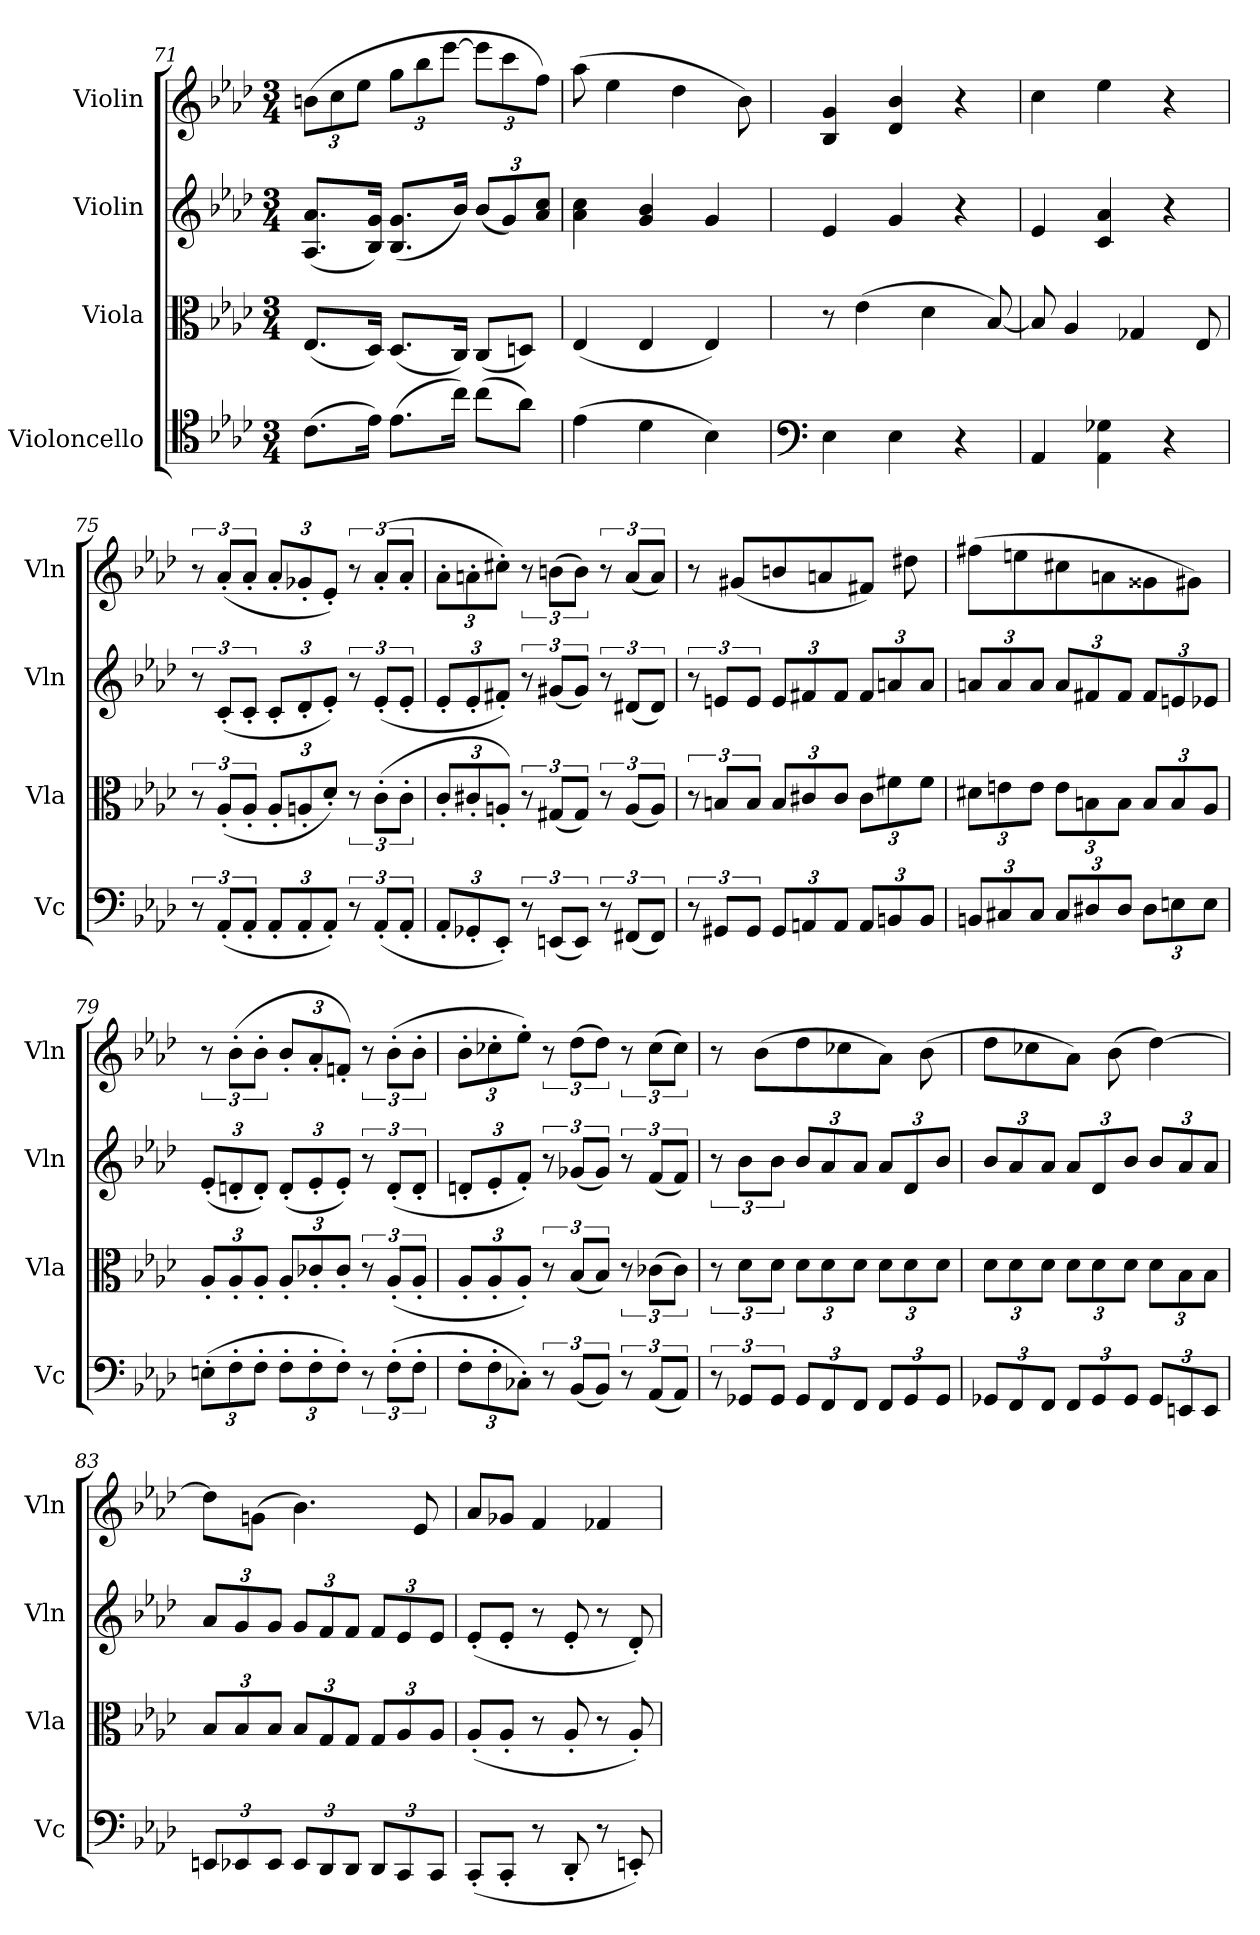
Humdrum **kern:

**kern	**kern	**kern	**kern
*part4	*part3	*part2	*part1
*staff4	*staff3	*staff2	*staff1
*I"Violoncello	*I"Viola	*I"Violin	*I"Violin
*I'Vc	*I'Vla	*I'Vln	*I'Vln
*clefC4	*clefC3	*clefG2	*clefG2
*k[b-e-a-d-]	*k[b-e-a-d-]	*k[b-e-a-d-]	*k[b-e-a-d-]
*M3/4	*M3/4	*M3/4	*M3/4
=71	=71	=71	=71
(8.c\L	(8.E-/L	(8.A-/ 8.a-/L	(12bn\L
.	.	.	12cc\
.	.	.	12ee-\J
16e-\Jk)	16D-/Jk)	16B-/ 16g/Jk)	.
(8.e-\L	(8.D-/L	(8.B-/ 8.g/L	12gg\L
.	.	.	12bb-\
.	.	.	[12eee-\J
16cc\Jk)	16C/Jk)	16b-/Jk)	.
(8cc\L	(8C/L	(12b-/L	12eee-\L]
.	.	12g/)	12ccc\
8a-\J)	8Dn/J)	.	.
.	.	12a-/ 12cc/J	12ff\J)
=72	=72	=72	=72
(4e-\	(4E-/	4a-\ 4cc\	(8aa-\
.	.	.	4ee-\
4d-\	4E-/	4g/ 4b-/	.
.	.	.	4dd-\
4B-\)	4E-/)	4g/	.
.	.	.	8b-\)
=73	=73	=73	=73
*clefF4	*	*	*
4E-\	8r	4e-/	4B-/ 4g/
.	(4e-\	.	.
4E-\	.	4g/	4d-/ 4b-/
.	4d-\	.	.
4r	.	4r	4r
.	[8B-/)	.	.
=74	=74	=74	=74
4AA-/	8B-/]	4e-/	4cc\
.	4A-/	.	.
4AA-\ 4G-X\	.	4c/ 4a-/	4ee-\
.	4G-X/	.	.
4r	.	4r	4r
.	8E-/	.	.
=75	=75	=75	=75
12r	12r	12r	12r
(12AA-'/L	(12A-'/L	(12c'/L	(12a-'/L
12AA-'/J	12A-'/J	12c'/J	12a-'/J
12AA-'/L	12A-'/L	12c'/L	12a-'/L
12AA-'/	12An'/	12d-'/	12g-X'/
12AA-'/J)	12d-'/J)	12e-'/J)	12e-'/J)
12r	12r	12r	12r
(12AA-'/L	(12c'\L	(12e-'/L	(12a-'/L
12AA-'/J	12c'\J	12e-'/J	12a-'/J
=76	=76	=76	=76
12AA-'/L	12c'/L	12e-'/L	12a-'\L
12GG-X'/	12c#X'/	12e-'/	12an'\
12EE-'/J)	12An'/J)	12f#X'/J)	12cc#X'\J)
12r	12r	12r	12r
(12EEn/L	(12G#X/L	(12g#X/L	(12bn\L
12EE/J)	12G#/J)	12g#/J)	12b\J)
12r	12r	12r	12r
(12FF#X/L	(12A/L	(12d#X/L	(12a/L
12FF#/J)	12A/J)	12d#/J)	12a/J)
=77	=77	=77	=77
12r	12r	12r	8r
12GG#X/L	12Bn/L	12en/L	.
.	.	.	(8g#X/L
12GG#/J	12B/J	12e/J	.
12GG#/L	12B/L	12e/L	8bn/
12AAn/	12c#X/	12f#X/	.
.	.	.	8an/
12AA/J	12c#/J	12f#/J	.
12AA/L	12c#\L	12f#/L	8f#X/J)
12BBn/	12f#X\	12an/	.
.	.	.	8dd#X\
12BB/J	12f#\J	12a/J	.
=78	=78	=78	=78
12BBn/L	12d#X\L	12an/L	(8ff#X\L
12C#X/	12en\	12a/	.
.	.	.	8een\
12C#/J	12e\J	12a/J	.
12C#/L	12e\L	12a/L	8cc#X\
12D#X/	12Bn\	12f#X/	.
.	.	.	8an\
12D#/J	12B\J	12f#/J	.
12D#\L	12B/L	12f#/L	8g##X\
12En\	12B/	12en/	.
.	.	.	8g#X\J)
12E\J	12A-/J	12e-X/J	.
=79	=79	=79	=79
(12En'\L	12A-'/L	(12e-'/L	12r
12F'\	12A-'/	12dn'/	(12b-'\L
12F'\J	12A-'/J	12d'/J)	12b-'\J
12F'\L	12A-'/L	(12d'/L	12b-'/L
12F'\	12c-X'/	12e-'/	12a-'/
12F'\J)	12c-'/J	12e-'/J)	12fn'/J)
12r	12r	12r	12r
(12F'\L	(12A-'/L	(12d'/L	(12b-'\L
12F'\J	12A-'/J	12d'/J	12b-'\J
=80	=80	=80	=80
12F'\L	12A-'/L	12dn'/L	12b-'\L
12F'\	12A-'/	12e-'/	12cc-X'\
12C-X'\J)	12A-'/J)	12f'/J)	12ee-'\J)
12r	12r	12r	12r
(12BB-/L	(12B-/L	(12g-X/L	(12dd-\L
12BB-/J)	12B-/J)	12g-/J)	12dd-\J)
12r	12r	12r	12r
(12AA-/L	(12c-X\L	(12f/L	(12cc-\L
12AA-/J)	12c-\J)	12f/J)	12cc-\J)
=81	=81	=81	=81
12r	12r	12r	8r
12GG-X/L	12d-\L	12b-\L	.
.	.	.	(8b-\L
12GG-/J	12d-\J	12b-\J	.
12GG-/L	12d-\L	12b-/L	8dd-\
12FF/	12d-\	12a-/	.
.	.	.	8cc-X\
12FF/J	12d-\J	12a-/J	.
12FF/L	12d-\L	12a-/L	8a-\J)
12GG-/	12d-\	12d-/	.
.	.	.	(8b-\
12GG-/J	12d-\J	12b-/J	.
=82	=82	=82	=82
12GG-X/L	12d-\L	12b-/L	8dd-\L
12FF/	12d-\	12a-/	.
.	.	.	8cc-X\
12FF/J	12d-\J	12a-/J	.
12FF/L	12d-\L	12a-/L	8a-\J)
12GG-/	12d-\	12d-/	.
.	.	.	(8b-\
12GG-/J	12d-\J	12b-/J	.
12GG-/L	12d-\L	12b-/L	[4dd-\)
12EEn/	12B-\	12a-/	.
12EE/J	12B-\J	12a-/J	.
=83	=83	=83	=83
12EEn/L	12B-/L	12a-/L	8dd-\L]
12EE-X/	12B-/	12g/	.
.	.	.	(8gn\J
12EE-/J	12B-/J	12g/J	.
12EE-/L	12B-/L	12g/L	4.b-\)
12DD-/	12G/	12f/	.
12DD-/J	12G/J	12f/J	.
12DD-/L	12G/L	12f/L	.
12CC/	12A-/	12e-/	.
.	.	.	8e-/
12CC/J	12A-/J	12e-/J	.
=84	=84	=84	=84
(8CC'/L	(8A-'/L	(8e-'/L	8a-/L
8CC'/J	8A-'/J	8e-'/J	8g-X/J
8r	8r	8r	4f/
8DD-'/	8A-'/	8e-'/	.
8r	8r	8r	4f-X/
8EEn'/)	8A-'/)	8d-'/)	.
=	=	=	=
*-	*-	*-	*-
